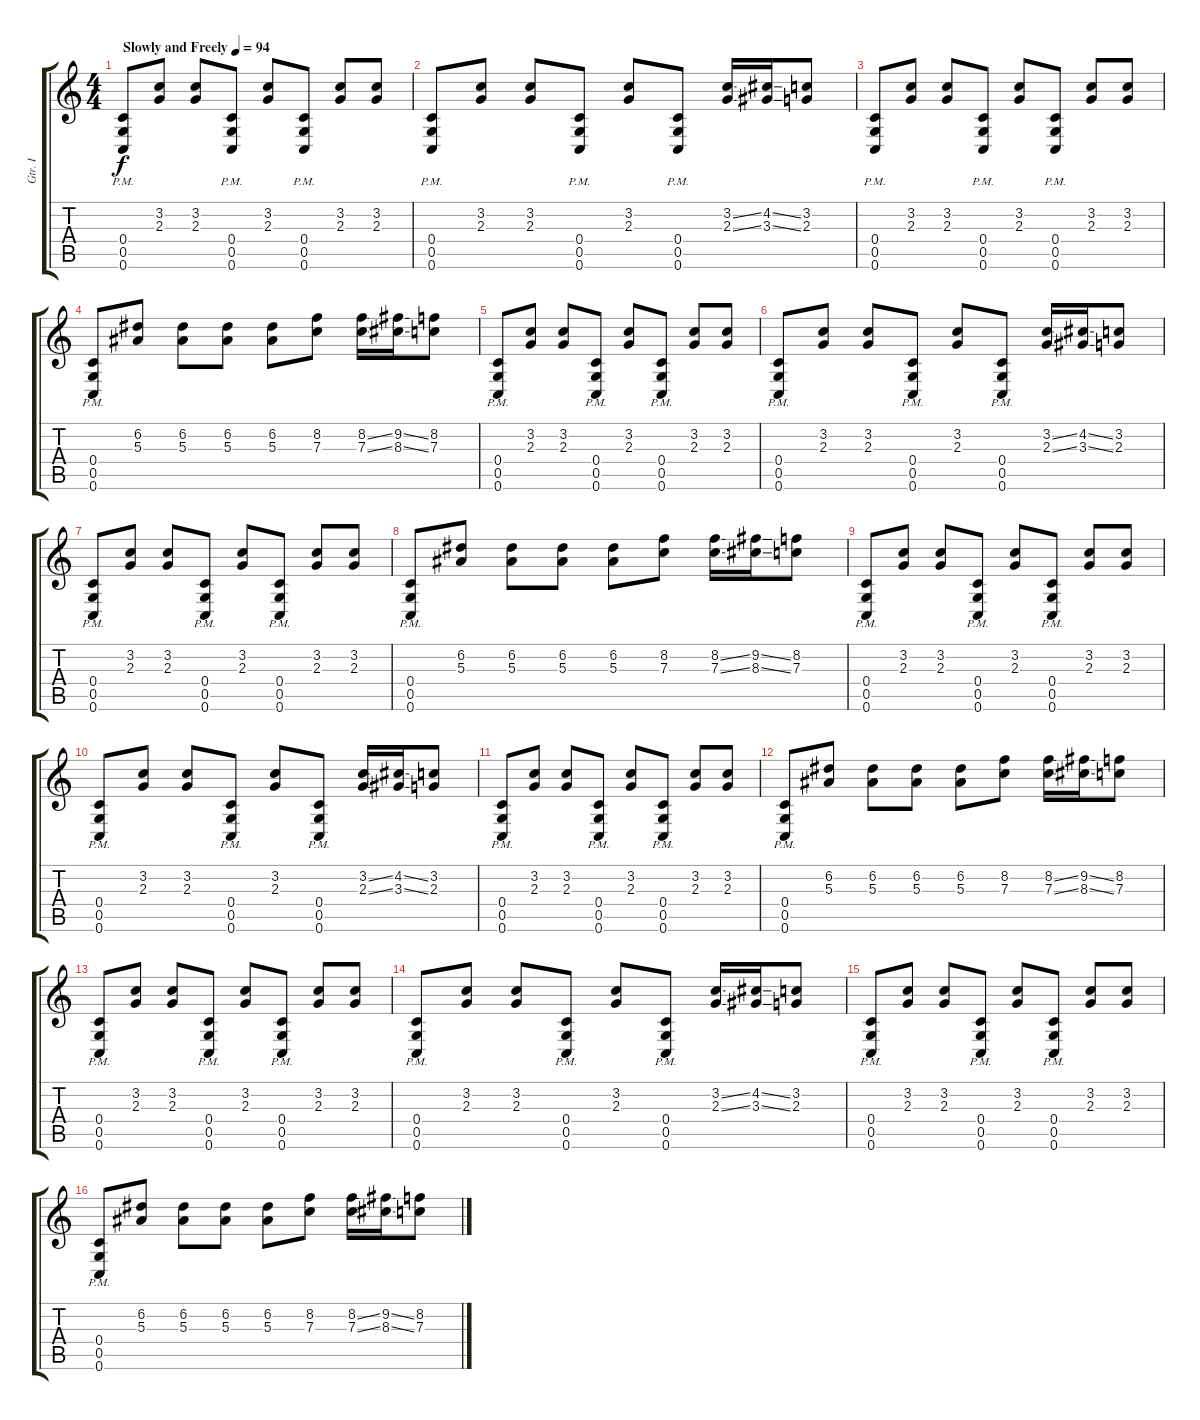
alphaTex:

\track ("Gtr. I" "Gtr. I") {instrument overdrivenguitar}
\staff {score tabs}
\tuning (D4 A3 F3 C3 G2 C2) {hide}
\ts (4 4)
\tempo (94 "Slowly and Freely")
\clef g2
\ks c
(0.4{pm} 0.5{pm} 0.6{pm}).8{dy f instrument overdrivenguitar} (3.2 2.3).8 (3.2 2.3).8 (0.4{pm} 0.5{pm} 0.6{pm}).8 (3.2 2.3).8 (0.4{pm} 0.5{pm} 0.6{pm}).8 (3.2 2.3).8 (3.2 2.3).8 |
(0.4{pm} 0.5{pm} 0.6{pm}).8 (3.2 2.3).8 (3.2 2.3).8 (0.4{pm} 0.5{pm} 0.6{pm}).8 (3.2 2.3).8 (0.4{pm} 0.5{pm} 0.6{pm}).8 (3.2{ss} 2.3{ss}).16 (4.2{ss} 3.3{ss}).16 (3.2 2.3).8 |
(0.4{pm} 0.5{pm} 0.6{pm}).8 (3.2 2.3).8 (3.2 2.3).8 (0.4{pm} 0.5{pm} 0.6{pm}).8 (3.2 2.3).8 (0.4{pm} 0.5{pm} 0.6{pm}).8 (3.2 2.3).8 (3.2 2.3).8 |
(0.4{pm} 0.5{pm} 0.6{pm}).8 (6.2 5.3).8 (6.2 5.3).8 (6.2 5.3).8 (6.2 5.3).8 (8.2 7.3).8 (8.2{ss} 7.3{ss}).16 (9.2{ss} 8.3{ss}).16 (8.2 7.3).8 |
(0.4{pm} 0.5{pm} 0.6{pm}).8 (3.2 2.3).8 (3.2 2.3).8 (0.4{pm} 0.5{pm} 0.6{pm}).8 (3.2 2.3).8 (0.4{pm} 0.5{pm} 0.6{pm}).8 (3.2 2.3).8 (3.2 2.3).8 |
(0.4{pm} 0.5{pm} 0.6{pm}).8 (3.2 2.3).8 (3.2 2.3).8 (0.4{pm} 0.5{pm} 0.6{pm}).8 (3.2 2.3).8 (0.4{pm} 0.5{pm} 0.6{pm}).8 (3.2{ss} 2.3{ss}).16 (4.2{ss} 3.3{ss}).16 (3.2 2.3).8 |
(0.4{pm} 0.5{pm} 0.6{pm}).8 (3.2 2.3).8 (3.2 2.3).8 (0.4{pm} 0.5{pm} 0.6{pm}).8 (3.2 2.3).8 (0.4{pm} 0.5{pm} 0.6{pm}).8 (3.2 2.3).8 (3.2 2.3).8 |
(0.4{pm} 0.5{pm} 0.6{pm}).8 (6.2 5.3).8 (6.2 5.3).8 (6.2 5.3).8 (6.2 5.3).8 (8.2 7.3).8 (8.2{ss} 7.3{ss}).16 (9.2{ss} 8.3{ss}).16 (8.2 7.3).8 |
(0.4{pm} 0.5{pm} 0.6{pm}).8 (3.2 2.3).8 (3.2 2.3).8 (0.4{pm} 0.5{pm} 0.6{pm}).8 (3.2 2.3).8 (0.4{pm} 0.5{pm} 0.6{pm}).8 (3.2 2.3).8 (3.2 2.3).8 |
(0.4{pm} 0.5{pm} 0.6{pm}).8 (3.2 2.3).8 (3.2 2.3).8 (0.4{pm} 0.5{pm} 0.6{pm}).8 (3.2 2.3).8 (0.4{pm} 0.5{pm} 0.6{pm}).8 (3.2{ss} 2.3{ss}).16 (4.2{ss} 3.3{ss}).16 (3.2 2.3).8 |
(0.4{pm} 0.5{pm} 0.6{pm}).8 (3.2 2.3).8 (3.2 2.3).8 (0.4{pm} 0.5{pm} 0.6{pm}).8 (3.2 2.3).8 (0.4{pm} 0.5{pm} 0.6{pm}).8 (3.2 2.3).8 (3.2 2.3).8 |
(0.4{pm} 0.5{pm} 0.6{pm}).8 (6.2 5.3).8 (6.2 5.3).8 (6.2 5.3).8 (6.2 5.3).8 (8.2 7.3).8 (8.2{ss} 7.3{ss}).16 (9.2{ss} 8.3{ss}).16 (8.2 7.3).8 |
(0.4{pm} 0.5{pm} 0.6{pm}).8 (3.2 2.3).8 (3.2 2.3).8 (0.4{pm} 0.5{pm} 0.6{pm}).8 (3.2 2.3).8 (0.4{pm} 0.5{pm} 0.6{pm}).8 (3.2 2.3).8 (3.2 2.3).8 |
(0.4{pm} 0.5{pm} 0.6{pm}).8 (3.2 2.3).8 (3.2 2.3).8 (0.4{pm} 0.5{pm} 0.6{pm}).8 (3.2 2.3).8 (0.4{pm} 0.5{pm} 0.6{pm}).8 (3.2{ss} 2.3{ss}).16 (4.2{ss} 3.3{ss}).16 (3.2 2.3).8 |
(0.4{pm} 0.5{pm} 0.6{pm}).8 (3.2 2.3).8 (3.2 2.3).8 (0.4{pm} 0.5{pm} 0.6{pm}).8 (3.2 2.3).8 (0.4{pm} 0.5{pm} 0.6{pm}).8 (3.2 2.3).8 (3.2 2.3).8 |
(0.4{pm} 0.5{pm} 0.6{pm}).8 (6.2 5.3).8 (6.2 5.3).8 (6.2 5.3).8 (6.2 5.3).8 (8.2 7.3).8 (8.2{ss} 7.3{ss}).16 (9.2{ss} 8.3{ss}).16 (8.2 7.3).8
